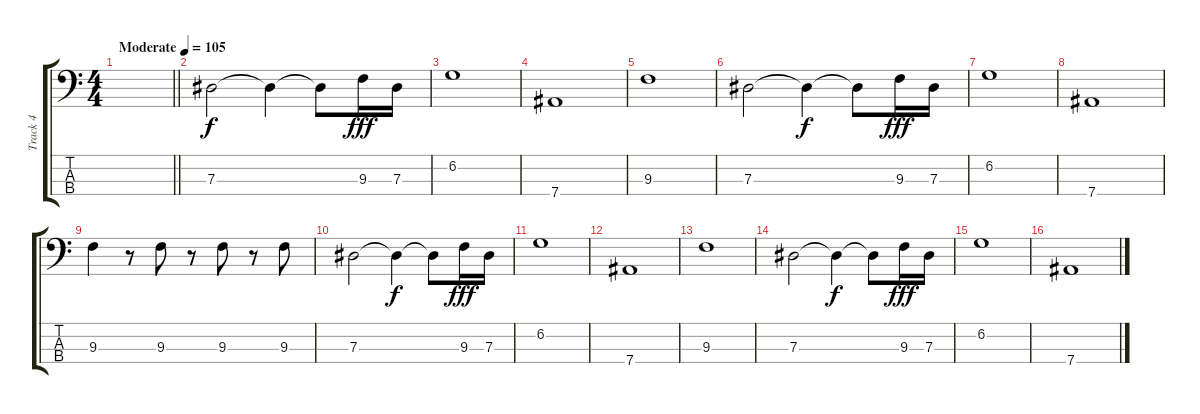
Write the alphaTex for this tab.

\track ("Track 4" "Track 4") {instrument electricbassfinger}
\staff {score tabs}
\tuning (Gb2 Db2 Ab1 Eb1) {hide}
\ts (4 4)
\tempo (105 "Moderate")
\clef f4
\barLineRight lightlight
\ks c
|
7.3.2 7.3{t}.4{dy f} 7.3{t}.8 9.3.16{dy fff} 7.3.16 |
6.2.1 |
7.4.1 |
9.3.1 |
7.3.2 7.3{t}.4{dy f} 7.3{t}.8 9.3.16{dy fff} 7.3.16 |
6.2.1 |
7.4.1 |
9.3.4 r.8 9.3.8 r.8 9.3.8 r.8 9.3.8 |
7.3.2 7.3{t}.4{dy f} 7.3{t}.8 9.3.16{dy fff} 7.3.16 |
6.2.1 |
7.4.1 |
9.3.1 |
7.3.2 7.3{t}.4{dy f} 7.3{t}.8 9.3.16{dy fff} 7.3.16 |
6.2.1 |
7.4.1
